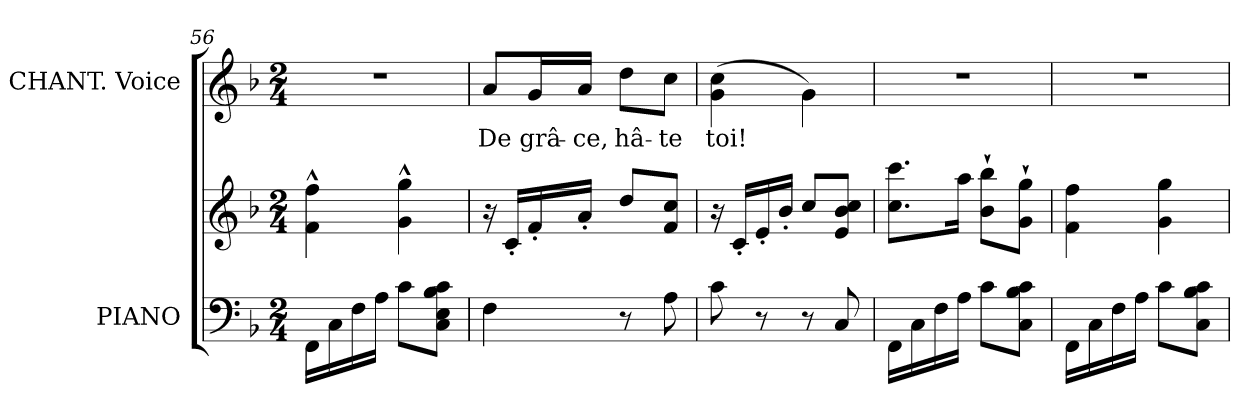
**kern	**kern	**kern	**text
*part2	*part2	*part1	*part1
*staff3	*staff2	*staff1	*staff1
*I"PIANO	*	*I"CHANT. Voice	*
*I'Pno	*	*	*
*clefF4	*clefG2	*clefG2	*
*k[b-]	*k[b-]	*k[b-]	*
*M2/4	*M2/4	*M2/4	*
=56	=56	=56	=56
16FF\LL	4f\^^ 4ff\^^	2r	.
16C\	.	.	.
16F\	.	.	.
16A\JJ	.	.	.
8c\L	4g\^^ 4gg\^^	.	.
8C\ 8E\ 8B-\ 8c\J	.	.	.
=57	=57	=57	=57
4F\	16r	8a/L	De
.	16c'/LL	.	.
.	16f'/	16g/L	grâ-
.	16a'/JJ	16a/JJ	-ce,
8r	8dd/L	8dd\L	hâ-
8A\	8f/ 8cc/J	8cc\J	-te
=58	=58	=58	=58
8c\	16r	(4g\ 4cc\	toi!
.	16c'/LL	.	.
8r	16e'/	.	.
.	16b-'/JJ	.	.
8r	8cc/L	4g\)	.
8C/	8e/ 8b-/ 8cc/J	.	.
=59	=59	=59	=59
16FF\LL	8.cc\ 8.ccc\L	2r	.
16C\	.	.	.
16F\	.	.	.
16A\JJ	16aa\Jk	.	.
8c\L	8b-\` 8bb-\`L	.	.
8C\ 8B-\ 8c\J	8g\` 8gg\`J	.	.
=60	=60	=60	=60
16FF\LL	4f\ 4ff\	2r	.
16C\	.	.	.
16F\	.	.	.
16A\JJ	.	.	.
8c\L	4g\ 4gg\	.	.
8C\ 8B-\ 8c\J	.	.	.
=	=	=	=
*-	*-	*-	*-
